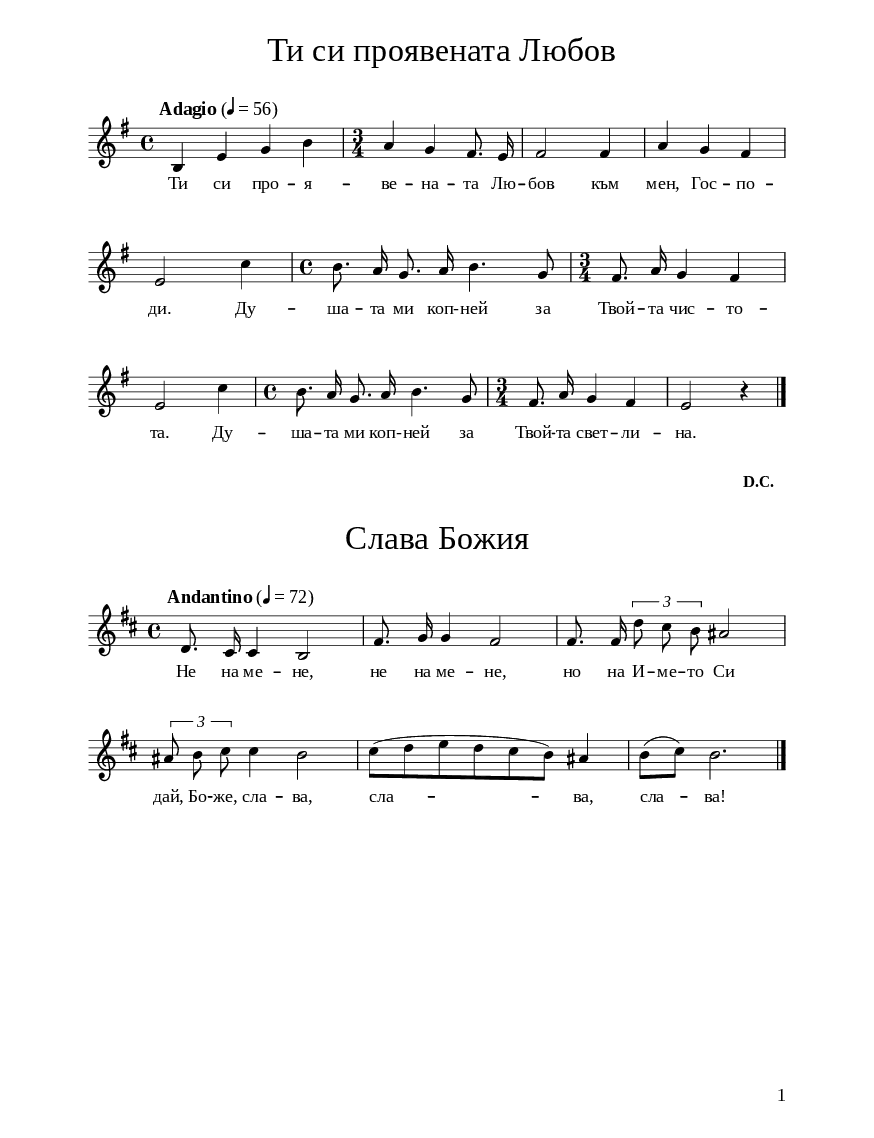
\version "2.24.2"

% include paper part and global functions
\include "include/globals.ily"

\bookpart {
  \label #'ref055_2
  \tocItem \markup "Ти си проявената Любов"
  \include "include/bookpart-paper.ily"
  \score {
    \include "include/score-layout.ily"

    \new Voice \absolute  {
      \clef treble
      \key e \minor
      \time 4/4
      \tempoFunc "Adagio" 4 "56"
      \autoBeamOff
      b4 e' g' b' | \time 3/4  a'4 g' fis'8. e'16 |
       fis'2 fis'4 |
       
        a'4 g' fis' \break | 
        
        e'2 c''4 | 
       
      \time 4/4  b'8. a'16 g'8. a'16 b'4. g'8   | 
       \time 3/4  fis'8. a'16 g'4 fis' \break|  e'2 c''4   |
       
        \time 4/4  b'8. a'16 g'8. a'16 b'4. g'8 | \time 3/4  fis'8. a'16 g'4 fis' | e'2 r4 \bar "|."
    }

    \addlyrics {
      Ти си про -- я -- ве -- на -- та Лю -- бов към мен, Гос -- по --
      ди. Ду -- ша -- та ми "коп-" -- ней за Твой -- та чис -- то --
      та. Ду -- ша -- та ми "коп-" -- ней за Твой -- та свет -- ли -- на.
    }

    \header {
      title = \titleFunc " Ти си проявената Любов" "Ti si projavenata Ljubov"
    }

    \midi{}

  } % score
  \markup \dc-one "D.C."



 \label #'ref053
  \tocItem \markup "Слава Божия"
  \include "include/bookpart-paper.ily"
  \score {
    \include "include/score-layout.ily"

    \new Voice \absolute  {
      \clef treble
      \key b \minor
      \time 4/4
      \tempoFunc "Andantino" 4 "72"
      \autoBeamOff

      d'8. cis'16 cis'4 b2 | fis'8. g'16 g'4 fis'2 | fis'8. fis'16 \tupletUp \tuplet 3/2 {  d''8 cis'' b'8 } ais'2 | \break
      \times 2/3  { ais'8 b' cis''8 } cis''4 b'2 | cis''8 [( d'' e'' d'' cis'' b' )] ais'4 | b'8 [( cis'' )] b'2. \bar "|."
    }

    \addlyrics {
      Не на ме -- не, не на ме -- не, но на И -- ме -- то Си
      дай, Бо -- же, сла -- ва, сла -- ва, сла -- ва!
    }

    \header {
      title = \titleFunc "Слава Божия" "Slava Božija"
    }

    \midi{}

  } % score

 
  

} % bookpart
